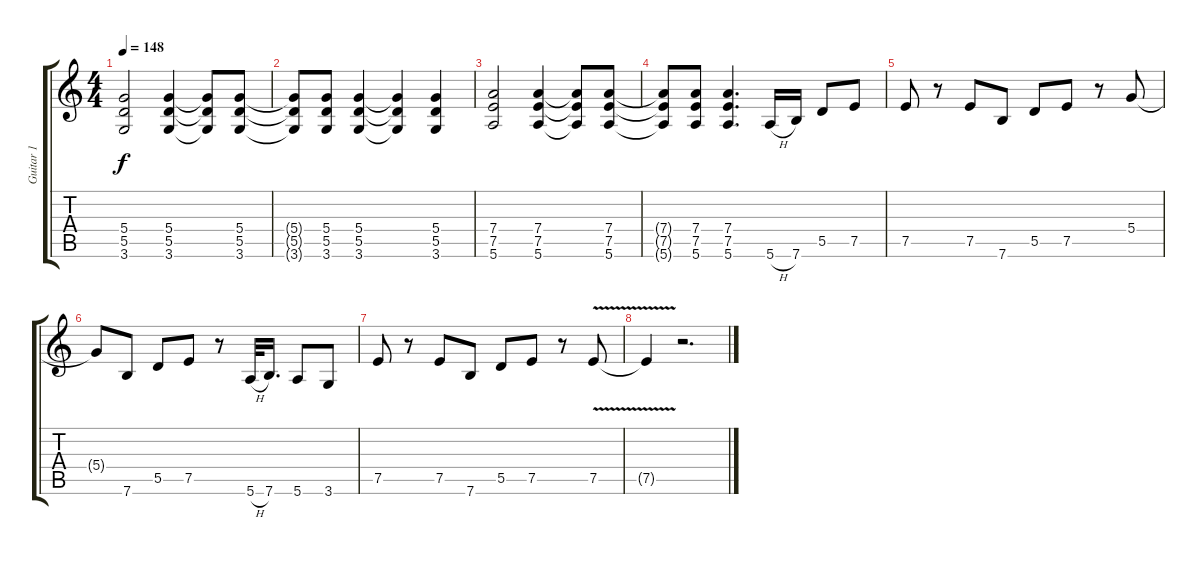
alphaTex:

\track ("Guitar 1" "Guitar 1") {instrument overdrivenguitar}
\staff {score tabs}
\tuning (E4 B3 G3 D3 A2 E2) {hide}
\ts (4 4)
\tempo 148
\clef g2
\ks c
(5.4 5.5 3.6).2{dy f} (5.4 5.5 3.6).4 (5.4{t} 5.5{t} 3.6{t}).8 (5.4 5.5 3.6).8 |
(5.4{t} 5.5{t} 3.6{t}).8 (5.4 5.5 3.6).8 (5.4 5.5 3.6).4 (5.4{t} 5.5{t} 3.6{t}).4 (5.4 5.5 3.6).4 |
(7.4 7.5 5.6).2 (7.4 7.5 5.6).4 (7.4{t} 7.5{t} 5.6{t}).8 (7.4 7.5 5.6).8 |
(7.4{t} 7.5{t} 5.6{t}).8 (7.4 7.5 5.6).8 (7.4 7.5 5.6).4{d} 5.6{h}.16 7.6.16 5.5.8 7.5.8 |
7.5.8 r.8 7.5.8 7.6.8 5.5.8 7.5.8 r.8 5.4.8 |
5.4{t}.8 7.6.8 5.5.8 7.5.8 r.8 5.6{h}.32 7.6.16{d} 5.6.8 3.6.8 |
7.5.8 r.8 7.5.8 7.6.8 5.5.8 7.5.8 r.8 7.5{v}.8 |
7.5{t}.4 r.2{d}
